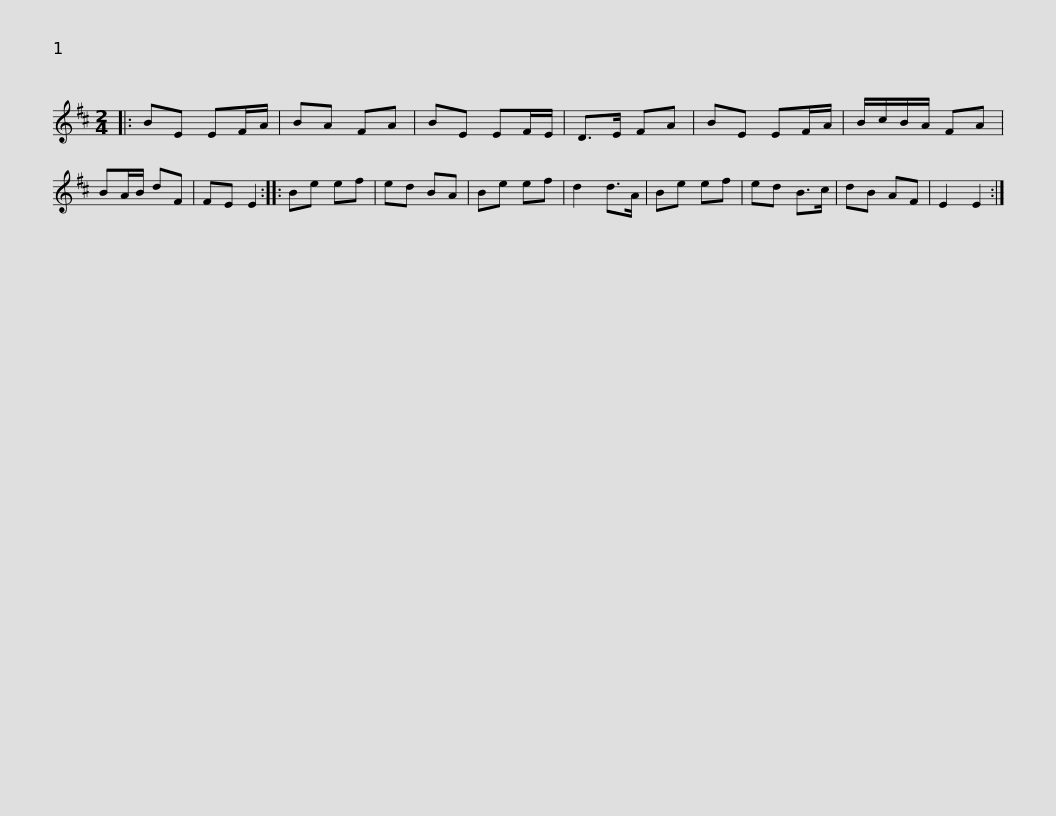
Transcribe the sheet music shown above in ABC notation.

X:1
L:1/8
M:2/4
I:linebreak $
K:D
V:1 treble
V:1
|: BE EF/A/ | BA FA | BE EF/E/ | D>E FA | BE EF/A/ | %5
 B/c/B/A/ FA | BA/B/ dF | FE E2 :: Be ef |$ ed BA | %10
 Be ef | d2 d>A | Be ef | ed B>c | dB AF | %15
 E2 E2 :| %16
